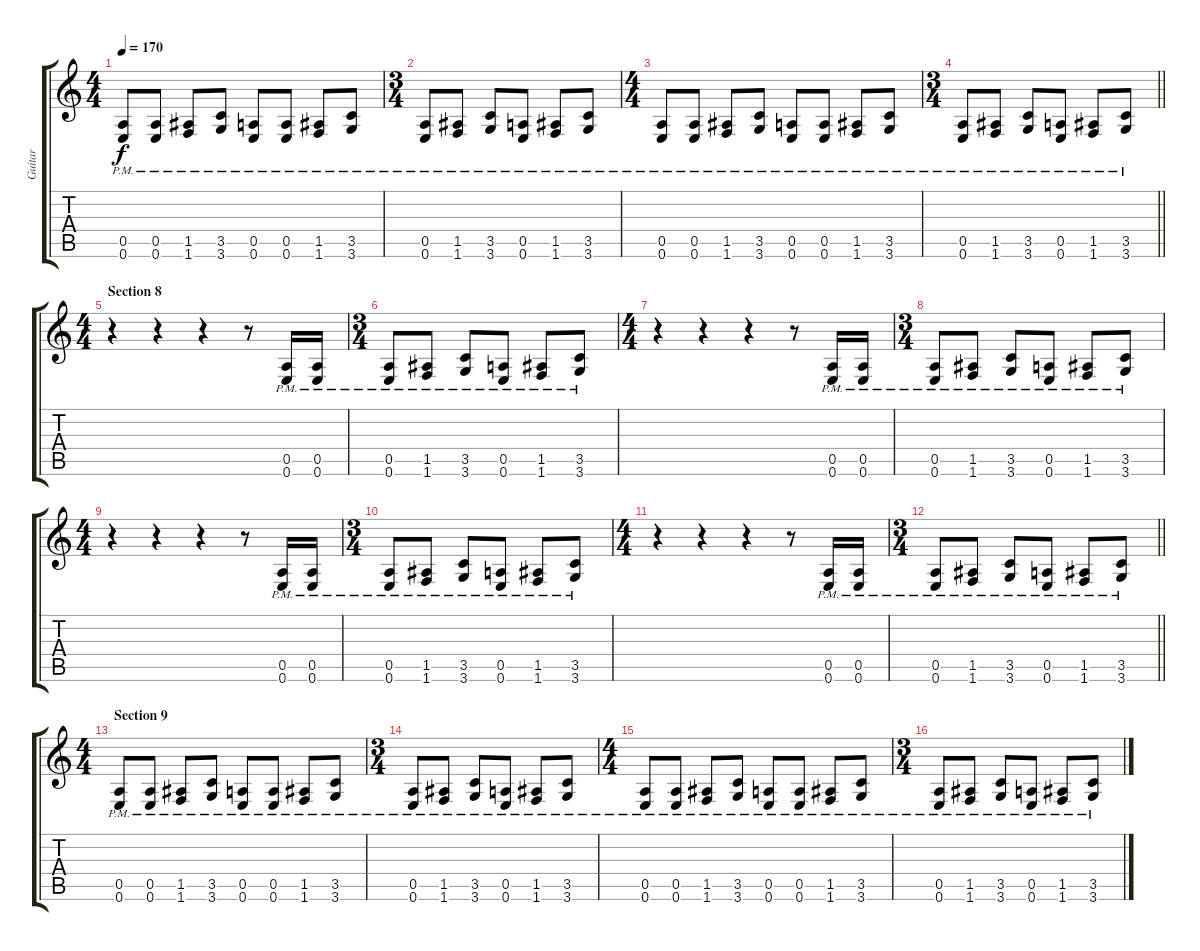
\track ("Guitar" "Guitar") {instrument distortionguitar}
\staff {score tabs}
\tuning (E4 B3 G3 D3 A2 E2) {hide}
\ts (4 4)
\tempo 170
\clef g2
\ks c
(0.5{pm} 0.6{pm}).8{dy f} (0.5{pm} 0.6{pm}).8 (1.5{pm} 1.6{pm}).8 (3.5{pm} 3.6{pm}).8 (0.5{pm} 0.6{pm}).8 (0.5{pm} 0.6{pm}).8 (1.5{pm} 1.6{pm}).8 (3.5{pm} 3.6{pm}).8 |
\ts (3 4)
(0.5{pm} 0.6{pm}).8 (1.5{pm} 1.6{pm}).8 (3.5{pm} 3.6{pm}).8 (0.5{pm} 0.6{pm}).8 (1.5{pm} 1.6{pm}).8 (3.5{pm} 3.6{pm}).8 |
\ts (4 4)
(0.5{pm} 0.6{pm}).8 (0.5{pm} 0.6{pm}).8 (1.5{pm} 1.6{pm}).8 (3.5{pm} 3.6{pm}).8 (0.5{pm} 0.6{pm}).8 (0.5{pm} 0.6{pm}).8 (1.5{pm} 1.6{pm}).8 (3.5{pm} 3.6{pm}).8 |
\ts (3 4)
\barLineRight lightlight
(0.5{pm} 0.6{pm}).8 (1.5{pm} 1.6{pm}).8 (3.5{pm} 3.6{pm}).8 (0.5{pm} 0.6{pm}).8 (1.5{pm} 1.6{pm}).8 (3.5{pm} 3.6{pm}).8 |
\ts (4 4)
\section ("" "Section 8")
r.4 r.4 r.4 r.8 (0.5{pm} 0.6{pm}).16 (0.5{pm} 0.6{pm}).16 |
\ts (3 4)
(0.5{pm} 0.6{pm}).8 (1.5{pm} 1.6{pm}).8 (3.5{pm} 3.6{pm}).8 (0.5{pm} 0.6{pm}).8 (1.5{pm} 1.6{pm}).8 (3.5{pm} 3.6{pm}).8 |
\ts (4 4)
r.4 r.4 r.4 r.8 (0.5{pm} 0.6{pm}).16 (0.5{pm} 0.6{pm}).16 |
\ts (3 4)
(0.5{pm} 0.6{pm}).8 (1.5{pm} 1.6{pm}).8 (3.5{pm} 3.6{pm}).8 (0.5{pm} 0.6{pm}).8 (1.5{pm} 1.6{pm}).8 (3.5{pm} 3.6{pm}).8 |
\ts (4 4)
r.4 r.4 r.4 r.8 (0.5{pm} 0.6{pm}).16 (0.5{pm} 0.6{pm}).16 |
\ts (3 4)
(0.5{pm} 0.6{pm}).8 (1.5{pm} 1.6{pm}).8 (3.5{pm} 3.6{pm}).8 (0.5{pm} 0.6{pm}).8 (1.5{pm} 1.6{pm}).8 (3.5{pm} 3.6{pm}).8 |
\ts (4 4)
r.4 r.4 r.4 r.8 (0.5{pm} 0.6{pm}).16 (0.5{pm} 0.6{pm}).16 |
\ts (3 4)
\barLineRight lightlight
(0.5{pm} 0.6{pm}).8 (1.5{pm} 1.6{pm}).8 (3.5{pm} 3.6{pm}).8 (0.5{pm} 0.6{pm}).8 (1.5{pm} 1.6{pm}).8 (3.5{pm} 3.6{pm}).8 |
\ts (4 4)
\section ("" "Section 9")
(0.5{pm} 0.6{pm}).8 (0.5{pm} 0.6{pm}).8 (1.5{pm} 1.6{pm}).8 (3.5{pm} 3.6{pm}).8 (0.5{pm} 0.6{pm}).8 (0.5{pm} 0.6{pm}).8 (1.5{pm} 1.6{pm}).8 (3.5{pm} 3.6{pm}).8 |
\ts (3 4)
(0.5{pm} 0.6{pm}).8 (1.5{pm} 1.6{pm}).8 (3.5{pm} 3.6{pm}).8 (0.5{pm} 0.6{pm}).8 (1.5{pm} 1.6{pm}).8 (3.5{pm} 3.6{pm}).8 |
\ts (4 4)
(0.5{pm} 0.6{pm}).8 (0.5{pm} 0.6{pm}).8 (1.5{pm} 1.6{pm}).8 (3.5{pm} 3.6{pm}).8 (0.5{pm} 0.6{pm}).8 (0.5{pm} 0.6{pm}).8 (1.5{pm} 1.6{pm}).8 (3.5{pm} 3.6{pm}).8 |
\ts (3 4)
(0.5{pm} 0.6{pm}).8 (1.5{pm} 1.6{pm}).8 (3.5{pm} 3.6{pm}).8 (0.5{pm} 0.6{pm}).8 (1.5{pm} 1.6{pm}).8 (3.5{pm} 3.6{pm}).8
